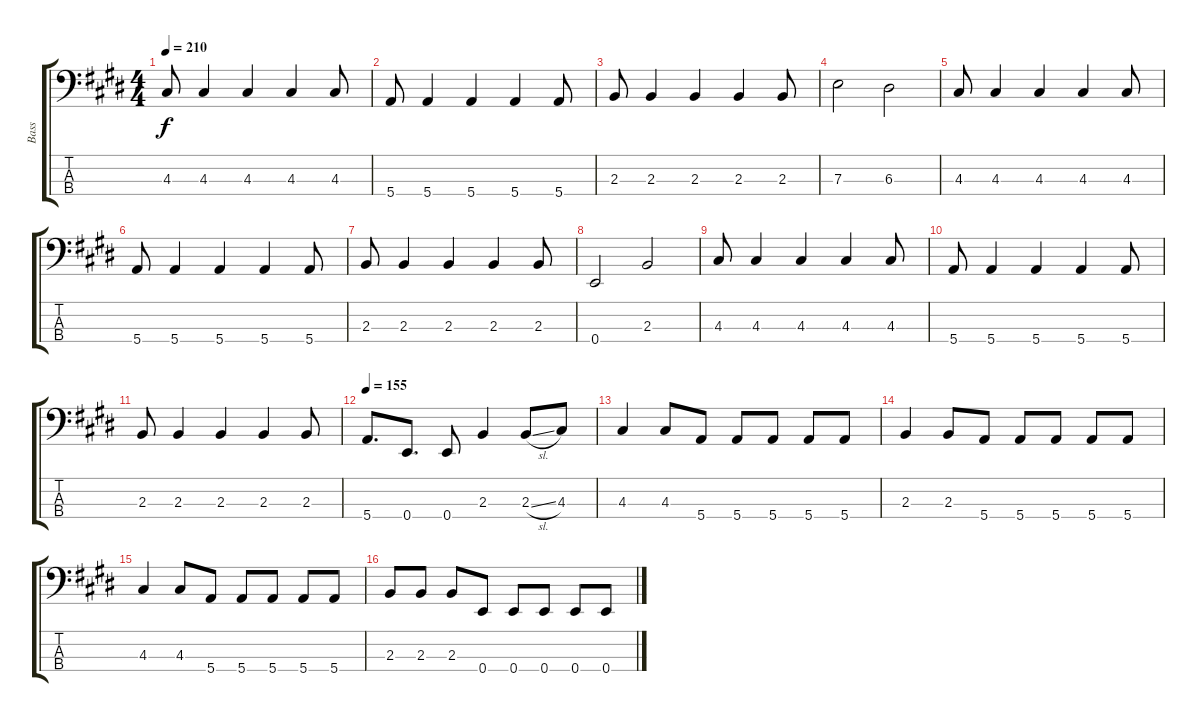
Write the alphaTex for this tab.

\track ("Bass" "Bass") {instrument electricbassfinger}
\staff {score tabs}
\tuning (G2 D2 A1 E1) {hide}
\ts (4 4)
\tempo 210
\clef f4
\ks e
4.3.8{dy f} 4.3.4 4.3.4 4.3.4 4.3.8 |
5.4.8 5.4.4 5.4.4 5.4.4 5.4.8 |
2.3.8 2.3.4 2.3.4 2.3.4 2.3.8 |
7.3.2 6.3.2 |
4.3.8 4.3.4 4.3.4 4.3.4 4.3.8 |
5.4.8 5.4.4 5.4.4 5.4.4 5.4.8 |
2.3.8 2.3.4 2.3.4 2.3.4 2.3.8 |
0.4.2 2.3.2 |
4.3.8 4.3.4 4.3.4 4.3.4 4.3.8 |
5.4.8 5.4.4 5.4.4 5.4.4 5.4.8 |
2.3.8 2.3.4 2.3.4 2.3.4 2.3.8 |
\tempo 155
5.4.8{d} 0.4.8{d} 0.4.8 2.3.4 2.3{sl}.8 4.3.8 |
4.3.4 4.3.8 5.4.8 5.4.8 5.4.8 5.4.8 5.4.8 |
2.3.4 2.3.8 5.4.8 5.4.8 5.4.8 5.4.8 5.4.8 |
4.3.4 4.3.8 5.4.8 5.4.8 5.4.8 5.4.8 5.4.8 |
2.3.8 2.3.8 2.3.8 0.4.8 0.4.8 0.4.8 0.4.8 0.4.8
